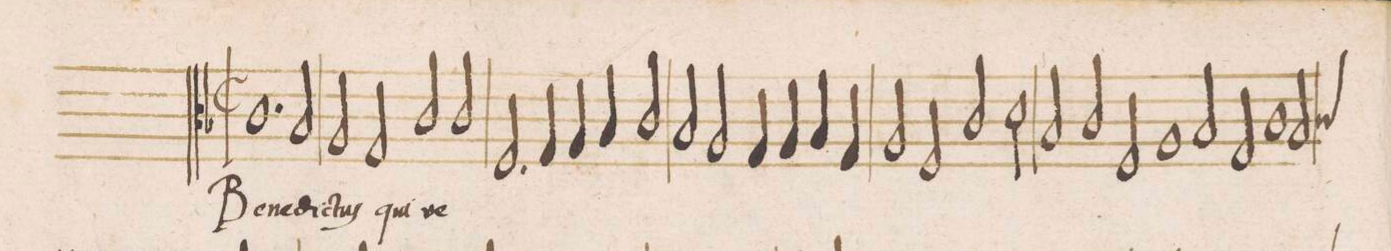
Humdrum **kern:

**kern	**text
*I"TENOR	*
*clefC3	*
*k[b-]	*
*met(c|)	*
*M2/1	*
1.c	Be-
2B-/	-ne-
=60	=60
2A/	-dic-
2G/	-tus
2c/	qui
2c/	ve-
=61	=61
2.F/	.
4G/	.
4A/	.
4B-/	.
2c/	.
=62	=62
2B-/	.
2A/	.
4G/	.
4A/	.
4B-/	.
4G/	.
=63	=63
2A/	.
2F/	.
2c/	.
2d\	.
=64	=64
2B-/	.
2c/	.
2F/	.
1A	.
=65	=65
2B-/	.
2G/	.
1c	.
=66	=66
2B-/	.
*-	*-
